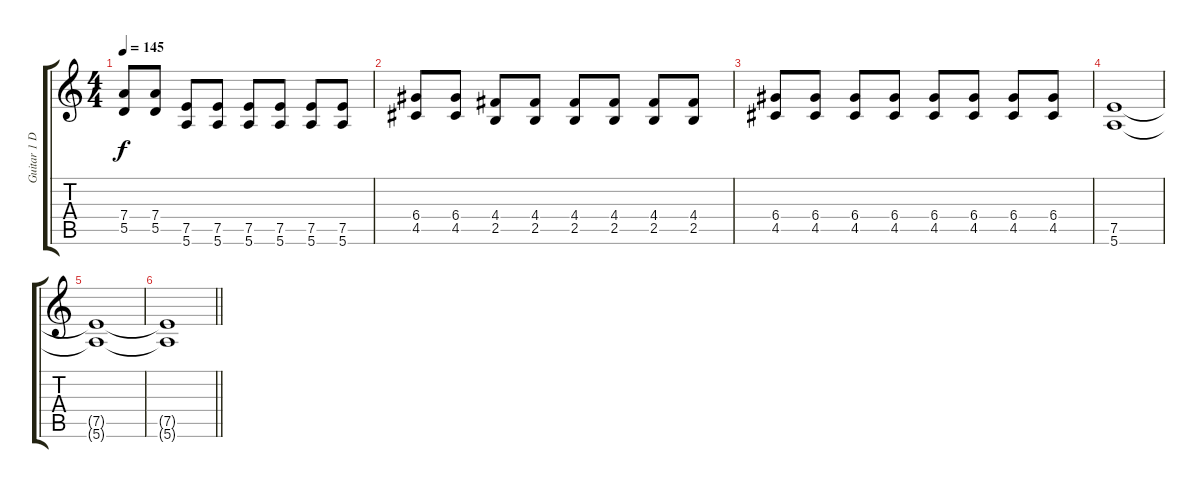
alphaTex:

\track ("Guitar 1 Distortion" "Guitar 1 D") {instrument distortionguitar}
\staff {score tabs}
\tuning (E4 B3 G3 D3 A2 E2) {hide}
\ts (4 4)
\tempo 145
\clef g2
\ks c
(7.4 5.5).8{dy f} (7.4 5.5).8 (7.5 5.6).8 (7.5 5.6).8 (7.5 5.6).8 (7.5 5.6).8 (7.5 5.6).8 (7.5 5.6).8 |
(6.4 4.5).8 (6.4 4.5).8 (4.4 2.5).8 (4.4 2.5).8 (4.4 2.5).8 (4.4 2.5).8 (4.4 2.5).8 (4.4 2.5).8 |
(6.4 4.5).8 (6.4 4.5).8 (6.4 4.5).8 (6.4 4.5).8 (6.4 4.5).8 (6.4 4.5).8 (6.4 4.5).8 (6.4 4.5).8 |
(7.5 5.6).1 |
(7.5{t} 5.6{t}).1 |
\barLineRight lightlight
(7.5{t} 5.6{t}).1
